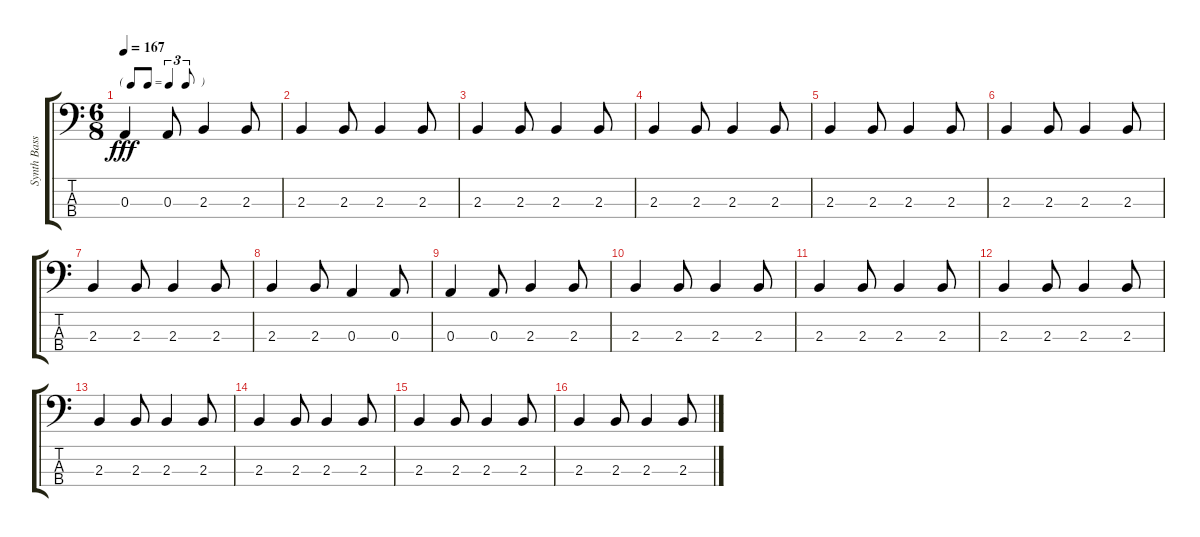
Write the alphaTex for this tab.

\track ("Synth Bass 2 RC" "Synth Bass") {instrument synthbass2}
\staff {score tabs}
\tuning (G2 D2 A1 E1) {hide}
\ts (6 8)
\tf triplet8th
\tempo 167
\clef f4
\ks c
0.3.4{dy fff} 0.3.8 2.3.4 2.3.8 |
2.3.4 2.3.8 2.3.4 2.3.8 |
2.3.4 2.3.8 2.3.4 2.3.8 |
2.3.4 2.3.8 2.3.4 2.3.8 |
2.3.4 2.3.8 2.3.4 2.3.8 |
2.3.4 2.3.8 2.3.4 2.3.8 |
2.3.4 2.3.8 2.3.4 2.3.8 |
2.3.4 2.3.8 0.3.4 0.3.8 |
0.3.4 0.3.8 2.3.4 2.3.8 |
2.3.4 2.3.8 2.3.4 2.3.8 |
2.3.4 2.3.8 2.3.4 2.3.8 |
2.3.4 2.3.8 2.3.4 2.3.8 |
2.3.4 2.3.8 2.3.4 2.3.8 |
2.3.4 2.3.8 2.3.4 2.3.8 |
2.3.4 2.3.8 2.3.4 2.3.8 |
2.3.4 2.3.8 2.3.4 2.3.8
